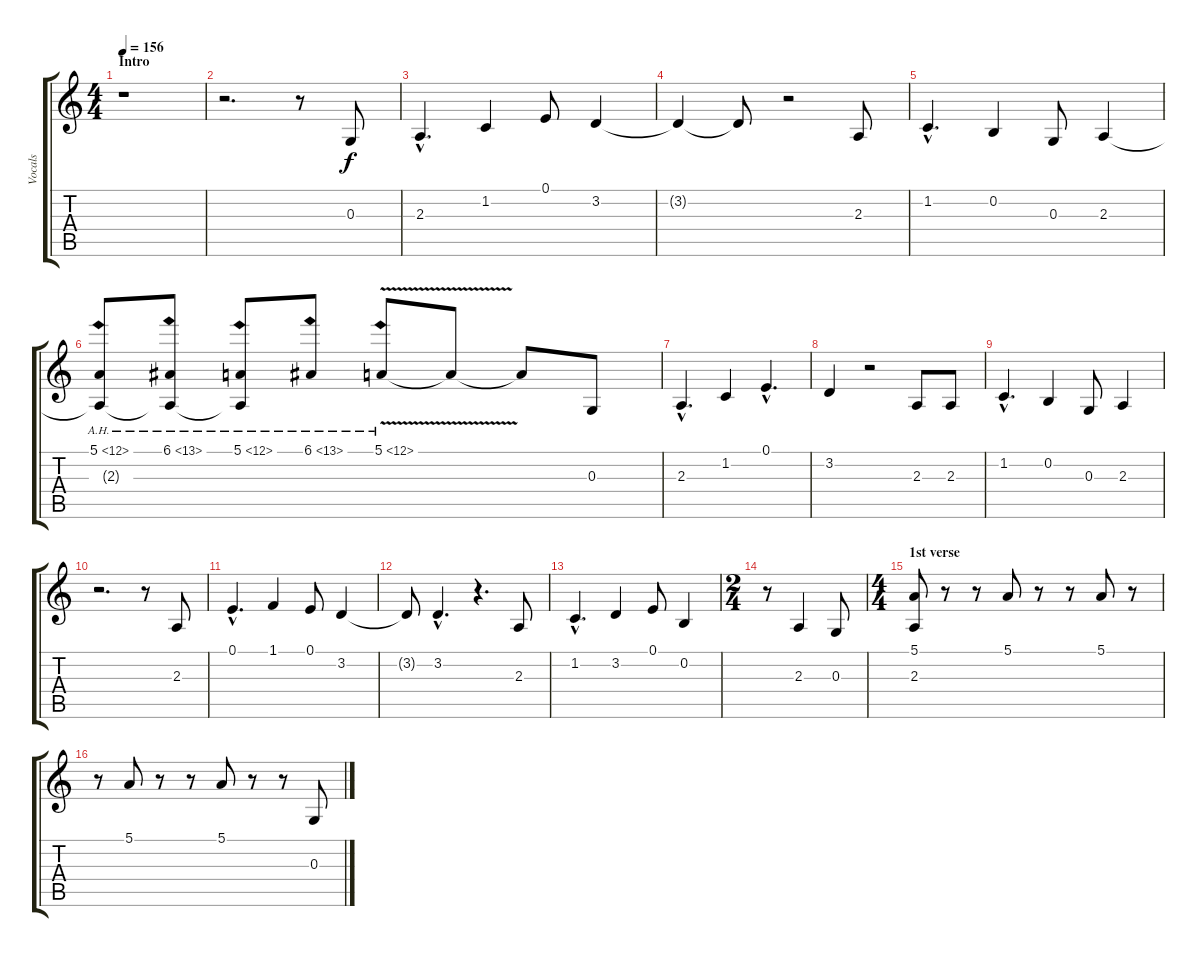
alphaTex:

\track ("Vocals" "Vocals") {instrument lead2sawtooth}
\staff {score tabs}
\tuning (E4 B3 G3 D3 A2 E2) {hide}
\ts (4 4)
\section ("" "Intro")
\tempo 156
\clef g2
\ks c
r.1{dy f instrument lead2sawtooth} |
r.2{d} r.8 0.3.8 |
2.3{hac}.4{d} 1.2.4 0.1.8 3.2.4 |
3.2{t}.4 3.2{t}.8 r.2 2.3.8 |
1.2{hac}.4{d} 0.2.4 0.3.8 2.3.4 |
(5.1{ah 7} 2.3{t}).8 (6.1{ah 7} 2.3{t}).8 (5.1{ah 7} 2.3{t}).8 6.1{ah 7}.8 5.1{ah 7 v}.8 5.1{t}.8 5.1{t}.8 0.3.8 |
2.3{hac}.4{d} 1.2.4 0.1{hac}.4{d} |
3.2.4 r.2 2.3.8 2.3.8 |
1.2{hac}.4{d} 0.2.4 0.3.8 2.3.4 |
r.2{d} r.8 2.3.8 |
0.1{hac}.4{d} 1.1.4 0.1.8 3.2.4 |
3.2{t}.8 3.2{hac}.4{d} r.4{d} 2.3.8 |
1.2{hac}.4{d} 3.2.4 0.1.8 0.2.4 |
\ts (2 4)
r.8 2.3.4 0.3.8 |
\ts (4 4)
\section ("" "1st verse")
(5.1 2.3).8 r.8 r.8 5.1.8 r.8 r.8 5.1.8 r.8 |
r.8 5.1.8 r.8 r.8 5.1.8 r.8 r.8 0.3.8
